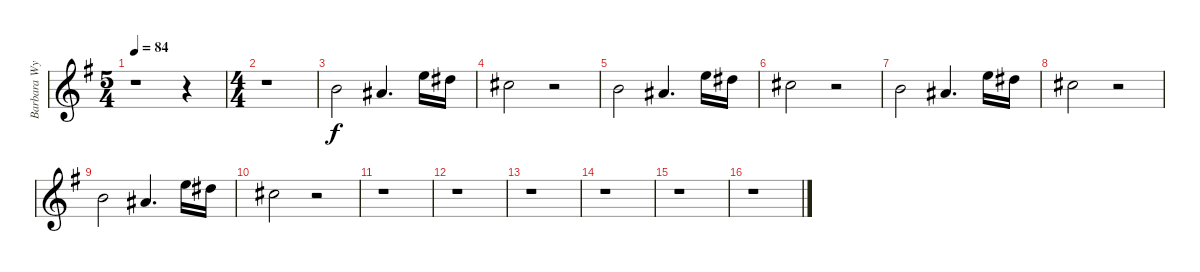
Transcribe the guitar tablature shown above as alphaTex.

\track ("Barbara Wyrick Vocals" "Barbara Wy") {instrument piccolo}
\staff {score}
\tuning (Eb4 Bb3 Gb3 Db3 Ab2 Eb2) {hide}
\ts (5 4)
\tempo 84
\clef g2
\ks g
r.1{dy f} r.4 |
\ts (4 4)
r.1 |
13.2.2 12.2.4{d} 13.1.16 12.1.16 |
10.1.2 r.2 |
13.2.2 12.2.4{d} 13.1.16 12.1.16 |
10.1.2 r.2 |
13.2.2 12.2.4{d} 13.1.16 12.1.16 |
10.1.2 r.2 |
13.2.2 12.2.4{d} 13.1.16 12.1.16 |
10.1.2 r.2 |
r.1 |
r.1 |
r.1 |
r.1 |
r.1 |
r.1
